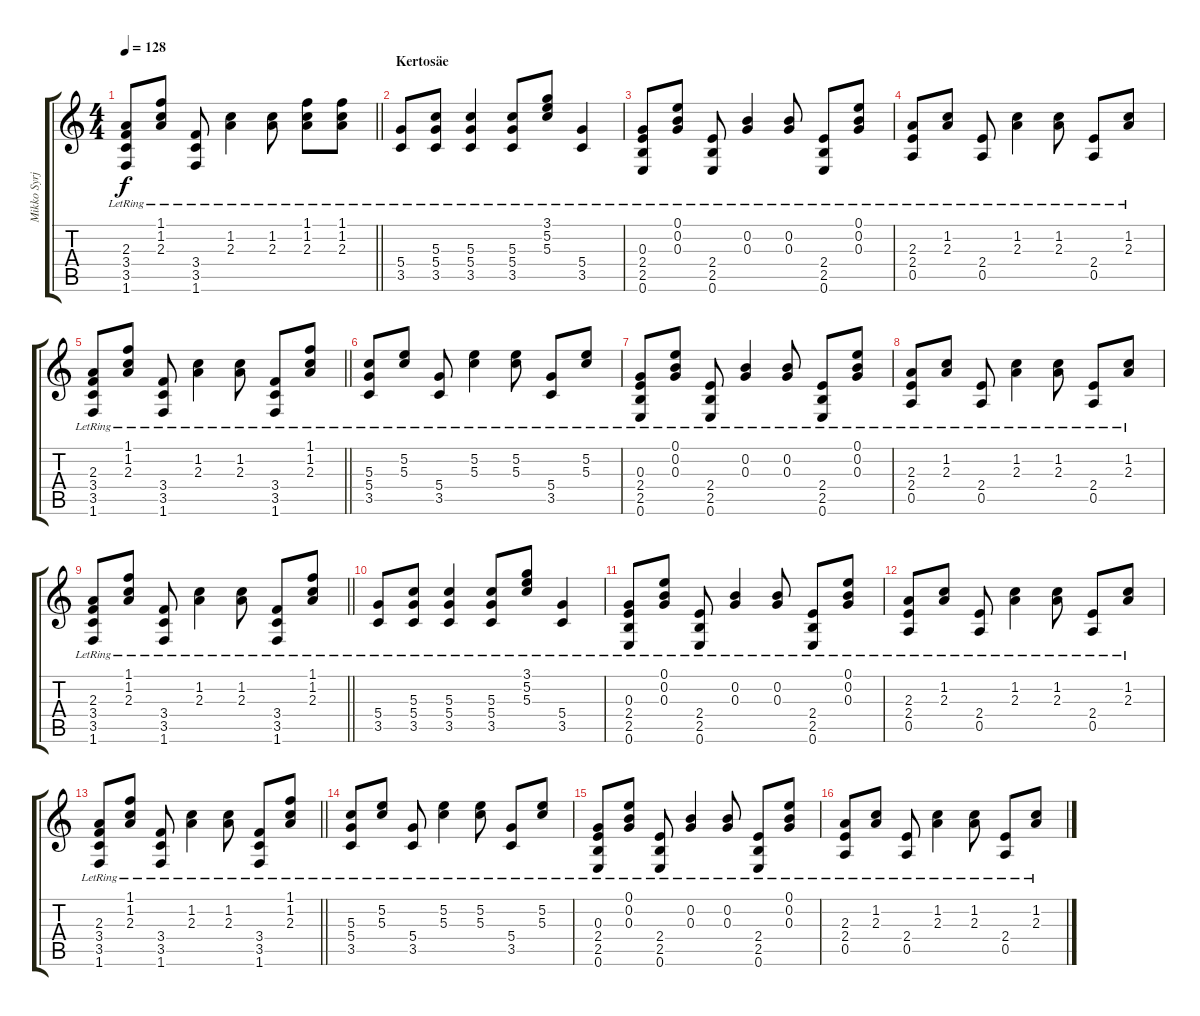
\track ("Mikko Syrjä" "Mikko Syrj") {instrument acousticguitarsteel}
\staff {score tabs}
\tuning (E4 B3 G3 D3 A2 E2) {hide}
\ts (4 4)
\tempo 128
\clef g2
\barLineRight lightlight
\ks c
(2.3{lr} 3.4{lr} 3.5{lr} 1.6{lr}).8{dy f} (1.1{lr} 1.2{lr} 2.3{lr}).8 (3.4{lr} 3.5{lr} 1.6{lr}).8 (1.2{lr} 2.3{lr}).4 (1.2{lr} 2.3{lr}).8 (1.1{lr} 1.2{lr} 2.3{lr}).8 (1.1{lr} 1.2{lr} 2.3{lr}).8 |
\section ("" "Kertosäe")
(5.4{lr} 3.5{lr}).8 (5.3{lr} 5.4{lr} 3.5{lr}).8 (5.3{lr} 5.4{lr} 3.5{lr}).4 (5.3{lr} 5.4{lr} 3.5{lr}).8 (3.1{lr} 5.2{lr} 5.3{lr}).8 (5.4{lr} 3.5{lr}).4 |
(0.3{lr} 2.4{lr} 2.5{lr} 0.6{lr}).8 (0.1{lr} 0.2{lr} 0.3{lr}).8 (2.4{lr} 2.5{lr} 0.6{lr}).8 (0.2{lr} 0.3{lr}).4 (0.2{lr} 0.3{lr}).8 (2.4{lr} 2.5{lr} 0.6{lr}).8 (0.1{lr} 0.2{lr} 0.3{lr}).8 |
(2.3{lr} 2.4{lr} 0.5{lr}).8 (1.2{lr} 2.3{lr}).8 (2.4{lr} 0.5{lr}).8 (1.2{lr} 2.3{lr}).4 (1.2{lr} 2.3{lr}).8 (2.4{lr} 0.5{lr}).8 (1.2{lr} 2.3{lr}).8 |
\barLineRight lightlight
(2.3{lr} 3.4{lr} 3.5{lr} 1.6{lr}).8 (1.1{lr} 1.2{lr} 2.3{lr}).8 (3.4{lr} 3.5{lr} 1.6{lr}).8 (1.2{lr} 2.3{lr}).4 (1.2{lr} 2.3{lr}).8 (3.4{lr} 3.5{lr} 1.6{lr}).8 (1.1{lr} 1.2{lr} 2.3{lr}).8 |
(5.3{lr} 5.4{lr} 3.5{lr}).8 (5.2{lr} 5.3{lr}).8 (5.4{lr} 3.5{lr}).8 (5.2{lr} 5.3{lr}).4 (5.2 5.3{lr}).8 (5.4{lr} 3.5{lr}).8 (5.2{lr} 5.3{lr}).8 |
(0.3{lr} 2.4{lr} 2.5{lr} 0.6{lr}).8 (0.1{lr} 0.2{lr} 0.3{lr}).8 (2.4{lr} 2.5{lr} 0.6{lr}).8 (0.2{lr} 0.3{lr}).4 (0.2{lr} 0.3{lr}).8 (2.4{lr} 2.5{lr} 0.6{lr}).8 (0.1{lr} 0.2{lr} 0.3{lr}).8 |
(2.3{lr} 2.4{lr} 0.5{lr}).8 (1.2{lr} 2.3{lr}).8 (2.4{lr} 0.5{lr}).8 (1.2{lr} 2.3{lr}).4 (1.2{lr} 2.3{lr}).8 (2.4{lr} 0.5{lr}).8 (1.2{lr} 2.3{lr}).8 |
\barLineRight lightlight
(2.3{lr} 3.4{lr} 3.5{lr} 1.6{lr}).8 (1.1{lr} 1.2{lr} 2.3{lr}).8 (3.4{lr} 3.5{lr} 1.6{lr}).8 (1.2{lr} 2.3{lr}).4 (1.2{lr} 2.3{lr}).8 (3.4{lr} 3.5{lr} 1.6{lr}).8 (1.1{lr} 1.2{lr} 2.3{lr}).8 |
(5.4{lr} 3.5{lr}).8 (5.3{lr} 5.4{lr} 3.5{lr}).8 (5.3{lr} 5.4{lr} 3.5{lr}).4 (5.3{lr} 5.4{lr} 3.5{lr}).8 (3.1{lr} 5.2{lr} 5.3{lr}).8 (5.4{lr} 3.5{lr}).4 |
(0.3{lr} 2.4{lr} 2.5{lr} 0.6{lr}).8 (0.1{lr} 0.2{lr} 0.3{lr}).8 (2.4{lr} 2.5{lr} 0.6{lr}).8 (0.2{lr} 0.3{lr}).4 (0.2{lr} 0.3{lr}).8 (2.4{lr} 2.5{lr} 0.6{lr}).8 (0.1{lr} 0.2{lr} 0.3{lr}).8 |
(2.3{lr} 2.4{lr} 0.5{lr}).8 (1.2{lr} 2.3{lr}).8 (2.4{lr} 0.5{lr}).8 (1.2{lr} 2.3{lr}).4 (1.2{lr} 2.3{lr}).8 (2.4{lr} 0.5{lr}).8 (1.2{lr} 2.3{lr}).8 |
\barLineRight lightlight
(2.3{lr} 3.4{lr} 3.5{lr} 1.6{lr}).8 (1.1{lr} 1.2{lr} 2.3{lr}).8 (3.4{lr} 3.5{lr} 1.6{lr}).8 (1.2{lr} 2.3{lr}).4 (1.2{lr} 2.3{lr}).8 (3.4{lr} 3.5{lr} 1.6{lr}).8 (1.1{lr} 1.2{lr} 2.3{lr}).8 |
(5.3{lr} 5.4{lr} 3.5{lr}).8 (5.2{lr} 5.3{lr}).8 (5.4{lr} 3.5{lr}).8 (5.2{lr} 5.3{lr}).4 (5.2 5.3{lr}).8 (5.4{lr} 3.5{lr}).8 (5.2{lr} 5.3{lr}).8 |
(0.3{lr} 2.4{lr} 2.5{lr} 0.6{lr}).8 (0.1{lr} 0.2{lr} 0.3{lr}).8 (2.4{lr} 2.5{lr} 0.6{lr}).8 (0.2{lr} 0.3{lr}).4 (0.2{lr} 0.3{lr}).8 (2.4{lr} 2.5{lr} 0.6{lr}).8 (0.1{lr} 0.2{lr} 0.3{lr}).8 |
(2.3{lr} 2.4{lr} 0.5{lr}).8 (1.2{lr} 2.3{lr}).8 (2.4{lr} 0.5{lr}).8 (1.2{lr} 2.3{lr}).4 (1.2{lr} 2.3{lr}).8 (2.4{lr} 0.5{lr}).8 (1.2{lr} 2.3{lr}).8
